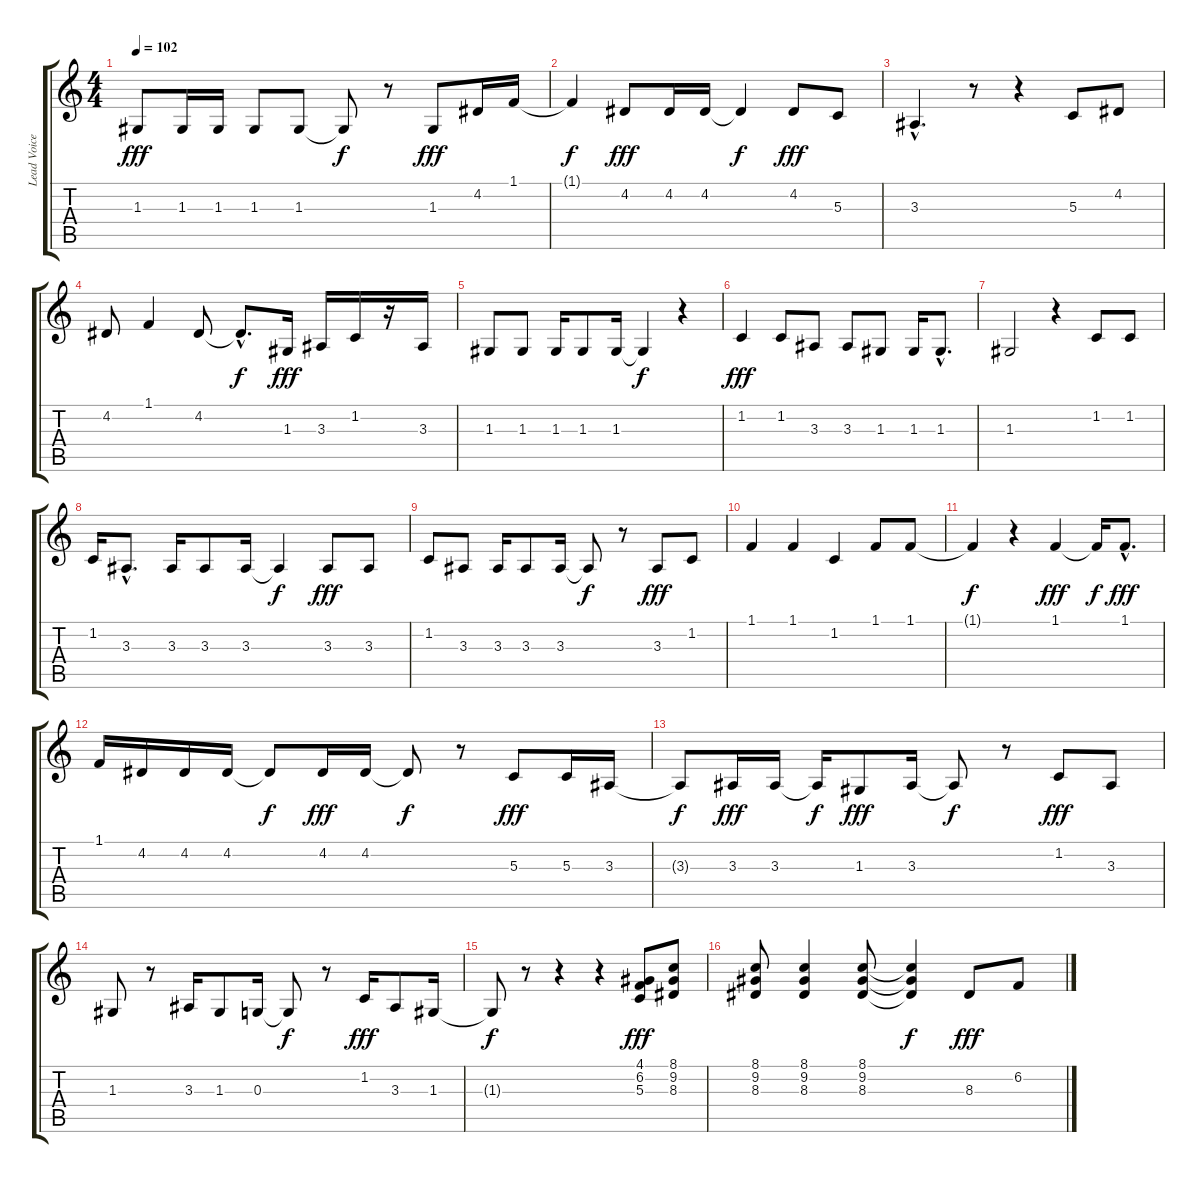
\track ("Lead Voice" "Lead Voice") {instrument flute}
\staff {score tabs}
\tuning (E4 B3 G3 D3 A2 E2) {hide}
\ts (4 4)
\tempo 102
\clef g2
\ks c
1.3.8{dy fff} 1.3.16 1.3.16 1.3.8 1.3.8 1.3{t}.8{dy f} r.8 1.3.8{dy fff} 4.2.16 1.1.16 |
1.1{t}.4{dy f} 4.2.8{dy fff} 4.2.16 4.2.16 4.2{t}.4{dy f} 4.2.8{dy fff} 5.3.8 |
3.3{hac}.4{d} r.8 r.4 5.3.8 4.2.8 |
4.2.8 1.1.4 4.2.8 4.2{hac t}.8{d dy f} 1.3.16{dy fff} 3.3.16 1.2.16 r.16 3.3.16 |
1.3.8 1.3.8 1.3.16 1.3.8 1.3.16 1.3{t}.4{dy f} r.4 |
1.2.4{dy fff} 1.2.8 3.3.8 3.3.8 1.3.8 1.3.16 1.3{hac}.8{d} |
1.3.2 r.4 1.2.8 1.2.8 |
1.2.16 3.3{hac}.8{d} 3.3.16 3.3.8 3.3.16 3.3{t}.4{dy f} 3.3.8{dy fff} 3.3.8 |
1.2.8 3.3.8 3.3.16 3.3.8 3.3.16 3.3{t}.8{dy f} r.8 3.3.8{dy fff} 1.2.8 |
1.1.4 1.1.4 1.2.4 1.1.8 1.1.8 |
1.1{t}.4{dy f} r.4 1.1.4{dy fff} 1.1{t}.16{dy f} 1.1{hac}.8{d dy fff} |
1.1.16 4.2.16 4.2.16 4.2.16 4.2{t}.8{dy f} 4.2.16{dy fff} 4.2.16 4.2{t}.8{dy f} r.8 5.3.8{dy fff} 5.3.16 3.3.16 |
3.3{t}.8{dy f} 3.3.16{dy fff} 3.3.16 3.3{t}.16{dy f} 1.3.8{dy fff} 3.3.16 3.3{t}.8{dy f} r.8 1.2.8{dy fff} 3.3.8 |
1.3.8 r.8 3.3.16 1.3.8 0.3.16 0.3{t}.8{dy f} r.8 1.2.16{dy fff} 3.3.8 1.3.16 |
1.3{t}.8{dy f} r.8 r.4 r.4 (4.1 6.2 5.3).8{dy fff} (8.1 9.2 8.3).8 |
(8.1 9.2 8.3).8 (8.1 9.2 8.3).4 (8.1 9.2 8.3).8 (8.1{t} 9.2{t} 8.3{t}).4{dy f} 8.3.8{dy fff} 6.2.8
